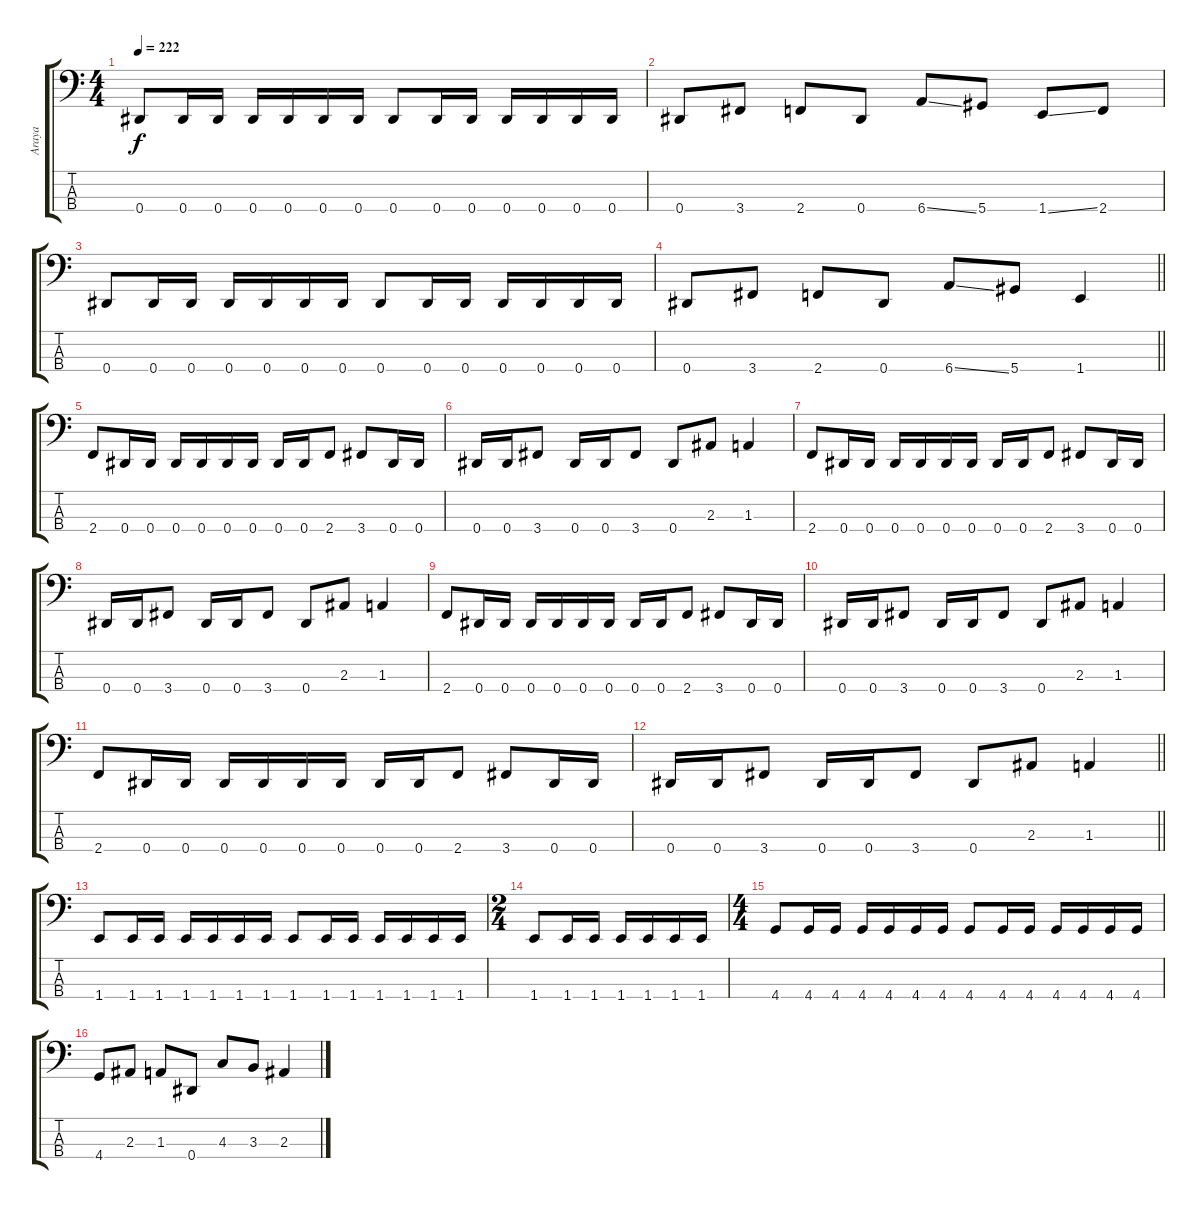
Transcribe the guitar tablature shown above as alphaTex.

\track ("Araya" "Araya") {instrument electricbasspick}
\staff {score tabs}
\tuning (Gb2 Db2 Ab1 Eb1) {hide}
\ts (4 4)
\tempo 222
\clef f4
\ks c
0.4.8{dy f} 0.4.16 0.4.16 0.4.16 0.4.16 0.4.16 0.4.16 0.4.8 0.4.16 0.4.16 0.4.16 0.4.16 0.4.16 0.4.16 |
0.4.8 3.4.8 2.4.8 0.4.8 6.4{ss}.8 5.4.8 1.4{ss}.8 2.4.8 |
0.4.8 0.4.16 0.4.16 0.4.16 0.4.16 0.4.16 0.4.16 0.4.8 0.4.16 0.4.16 0.4.16 0.4.16 0.4.16 0.4.16 |
\barLineRight lightlight
0.4.8 3.4.8 2.4.8 0.4.8 6.4{ss}.8 5.4.8 1.4.4 |
2.4.8 0.4.16 0.4.16 0.4.16 0.4.16 0.4.16 0.4.16 0.4.16 0.4.16 2.4.8 3.4.8 0.4.16 0.4.16 |
0.4.16 0.4.16 3.4.8 0.4.16 0.4.16 3.4.8 0.4.8 2.3.8 1.3.4 |
2.4.8 0.4.16 0.4.16 0.4.16 0.4.16 0.4.16 0.4.16 0.4.16 0.4.16 2.4.8 3.4.8 0.4.16 0.4.16 |
0.4.16 0.4.16 3.4.8 0.4.16 0.4.16 3.4.8 0.4.8 2.3.8 1.3.4 |
2.4.8 0.4.16 0.4.16 0.4.16 0.4.16 0.4.16 0.4.16 0.4.16 0.4.16 2.4.8 3.4.8 0.4.16 0.4.16 |
0.4.16 0.4.16 3.4.8 0.4.16 0.4.16 3.4.8 0.4.8 2.3.8 1.3.4 |
2.4.8 0.4.16 0.4.16 0.4.16 0.4.16 0.4.16 0.4.16 0.4.16 0.4.16 2.4.8 3.4.8 0.4.16 0.4.16 |
\barLineRight lightlight
0.4.16 0.4.16 3.4.8 0.4.16 0.4.16 3.4.8 0.4.8 2.3.8 1.3.4 |
1.4.8 1.4.16 1.4.16 1.4.16 1.4.16 1.4.16 1.4.16 1.4.8 1.4.16 1.4.16 1.4.16 1.4.16 1.4.16 1.4.16 |
\ts (2 4)
1.4.8 1.4.16 1.4.16 1.4.16 1.4.16 1.4.16 1.4.16 |
\ts (4 4)
4.4.8 4.4.16 4.4.16 4.4.16 4.4.16 4.4.16 4.4.16 4.4.8 4.4.16 4.4.16 4.4.16 4.4.16 4.4.16 4.4.16 |
4.4.8 2.3.8 1.3.8 0.4.8 4.3.8 3.3.8 2.3.4
